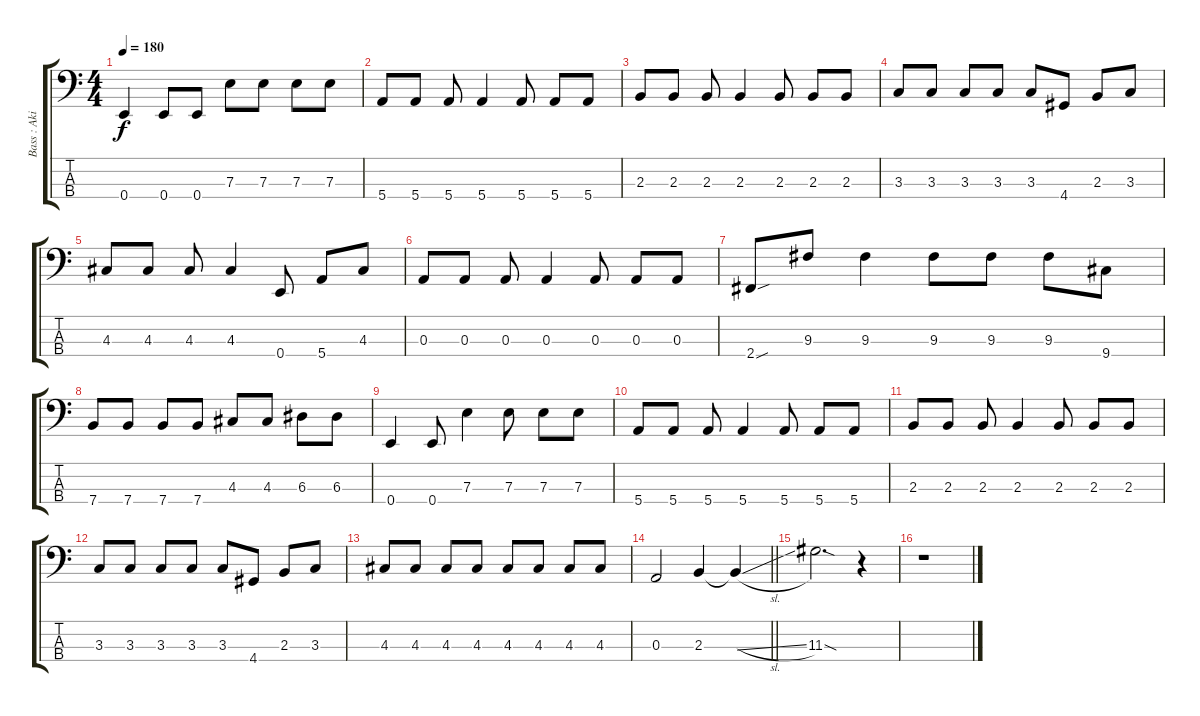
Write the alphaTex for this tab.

\track ("Bass : Akiyama Mio - Chan" "Bass : Aki") {instrument electricbasspick}
\staff {score tabs}
\tuning (G2 D2 A1 E1) {hide}
\ts (4 4)
\tempo 180
\clef f4
\ks c
0.4.4{dy f} 0.4.8 0.4.8 7.3.8 7.3.8 7.3.8 7.3.8 |
5.4.8 5.4.8 5.4.8 5.4.4 5.4.8 5.4.8 5.4.8 |
2.3.8 2.3.8 2.3.8 2.3.4 2.3.8 2.3.8 2.3.8 |
3.3.8 3.3.8 3.3.8 3.3.8 3.3.8 4.4.8 2.3.8 3.3.8 |
4.3.8 4.3.8 4.3.8 4.3.4 0.4.8 5.4.8 4.3.8 |
0.3.8 0.3.8 0.3.8 0.3.4 0.3.8 0.3.8 0.3.8 |
2.4{sou}.8 9.3.8 9.3.4 9.3.8 9.3.8 9.3.8 9.4.8 |
7.4.8 7.4.8 7.4.8 7.4.8 4.3.8 4.3.8 6.3.8 6.3.8 |
0.4.4 0.4.8 7.3.4 7.3.8 7.3.8 7.3.8 |
5.4.8 5.4.8 5.4.8 5.4.4 5.4.8 5.4.8 5.4.8 |
2.3.8 2.3.8 2.3.8 2.3.4 2.3.8 2.3.8 2.3.8 |
3.3.8 3.3.8 3.3.8 3.3.8 3.3.8 4.4.8 2.3.8 3.3.8 |
4.3.8 4.3.8 4.3.8 4.3.8 4.3.8 4.3.8 4.3.8 4.3.8 |
\barLineRight lightlight
0.3.2 2.3.4 2.3{sl t}.4 |
11.3{sod}.2{d} r.4 |
r.1
